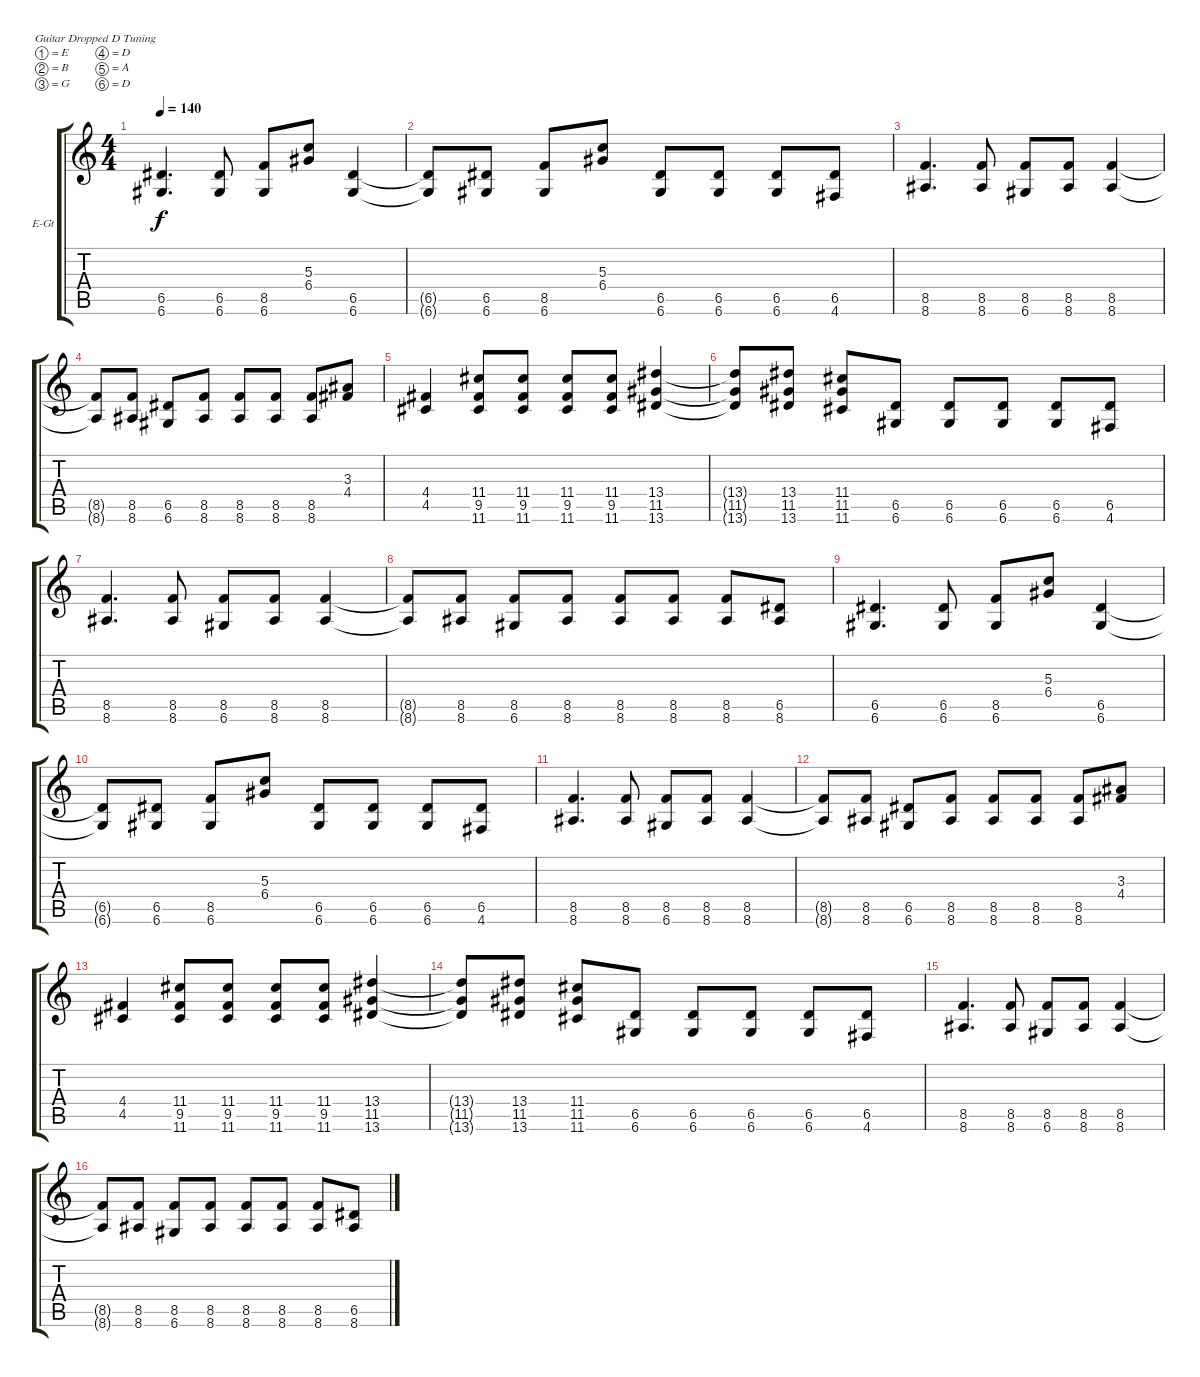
\bracketExtendMode groupsimilarinstruments
\firstSystemTrackNameOrientation horizontal
\otherSystemsTrackNameOrientation horizontal
\track ("Clean Guitar" "E-Gt") {instrument electricguitarclean}
\staff {score tabs}
\tuning (E4 B3 G3 D3 A2 D2)
\ts (4 4)
\tempo 140
\clef g2
\scale
0.333333
\ks c
(6.5 6.6).4{d dy f} (6.6 6.5).8 (8.5 6.6).8 (6.4 5.3).8 (6.5 6.6).4 |
\scale
0.333333 (6.5{t} 6.6{t}).8 (6.5 6.6).8 (8.5 6.6).8 (6.4 5.3).8 (6.5 6.6).8 (6.5 6.6).8 (6.5 6.6).8 (6.5 4.6).8 |
\scale
0.333333 (8.5 8.6).4{d} (8.5 8.6).8 (8.5 6.6).8 (8.5 8.6).8 (8.5 8.6).4 |
\scale
0.333333 (8.5{t} 8.6{t}).8 (8.5 8.6).8 (6.5 6.6).8 (8.5 8.6).8 (8.5 8.6).8 (8.5 8.6).8 (8.5 8.6).8 (4.4 3.3).8 |
\scale
0.333333 (4.5 4.4).4 (11.4 9.5 11.6).8 (11.4 9.5 11.6).8 (11.4 9.5 11.6).8 (11.4 9.5 11.6).8 (13.4 11.5 13.6).4 |
\scale
0.333333 (13.4{t} 11.5{t} 13.6{t}).8 (13.4 11.5 13.6).8 (11.4 11.5 11.6).8 (6.5 6.6).8 (6.5 6.6).8 (6.5 6.6).8 (6.5 6.6).8 (6.5 4.6).8 |
\scale
0.333333 (8.5 8.6).4{d} (8.5 8.6).8 (8.5 6.6).8 (8.5 8.6).8 (8.5 8.6).4 |
\scale
0.333333 (8.5{t} 8.6{t}).8 (8.5 8.6).8 (8.5 6.6).8 (8.5 8.6).8 (8.5 8.6).8 (8.5 8.6).8 (8.5 8.6).8 (6.5 8.6).8 |
\scale
0.333333 (6.5 6.6).4{d} (6.6 6.5).8 (8.5 6.6).8 (6.4 5.3).8 (6.5 6.6).4 |
\scale
0.333333 (6.5{t} 6.6{t}).8 (6.5 6.6).8 (8.5 6.6).8 (6.4 5.3).8 (6.5 6.6).8 (6.5 6.6).8 (6.5 6.6).8 (6.5 4.6).8 |
\scale
0.333333 (8.5 8.6).4{d} (8.5 8.6).8 (8.5 6.6).8 (8.5 8.6).8 (8.5 8.6).4 |
\scale
0.333333 (8.5{t} 8.6{t}).8 (8.5 8.6).8 (6.5 6.6).8 (8.5 8.6).8 (8.5 8.6).8 (8.5 8.6).8 (8.5 8.6).8 (4.4 3.3).8 |
\scale
0.333333 (4.5 4.4).4 (11.4 9.5 11.6).8 (11.4 9.5 11.6).8 (11.4 9.5 11.6).8 (11.4 9.5 11.6).8 (13.4 11.5 13.6).4 |
\scale
0.333333 (13.4{t} 11.5{t} 13.6{t}).8 (13.4 11.5 13.6).8 (11.4 11.5 11.6).8 (6.5 6.6).8 (6.5 6.6).8 (6.5 6.6).8 (6.5 6.6).8 (6.5 4.6).8 |
\scale
0.333333 (8.5 8.6).4{d} (8.5 8.6).8 (8.5 6.6).8 (8.5 8.6).8 (8.5 8.6).4 |
\scale
0.333333 (8.5{t} 8.6{t}).8 (8.5 8.6).8 (8.5 6.6).8 (8.5 8.6).8 (8.5 8.6).8 (8.5 8.6).8 (8.5 8.6).8 (6.5 8.6).8
